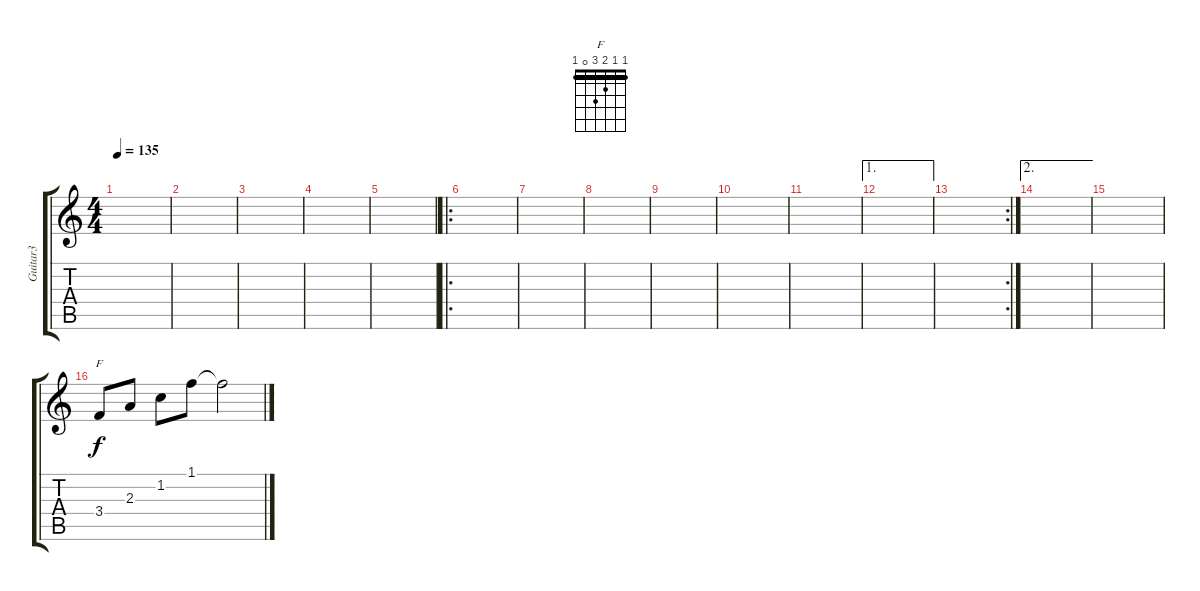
\track ("Guitar3" "Guitar3") {instrument acousticguitarnylon}
\staff {score tabs}
\tuning (E4 B3 G3 D3 A2 E2) {hide}
\chord ("F" 1 1 2 3 0 1) {barre 1}
\ts (4 4)
\tempo 135
\clef g2
\ks c
|
|
|
|
|
\ro
|
|
|
|
|
|
\ae 1
|
\rc 2
|
\ae 2
|
|
3.4.8{ch "F"} 2.3.8 1.2.8 1.1.8 1.1{t}.2
